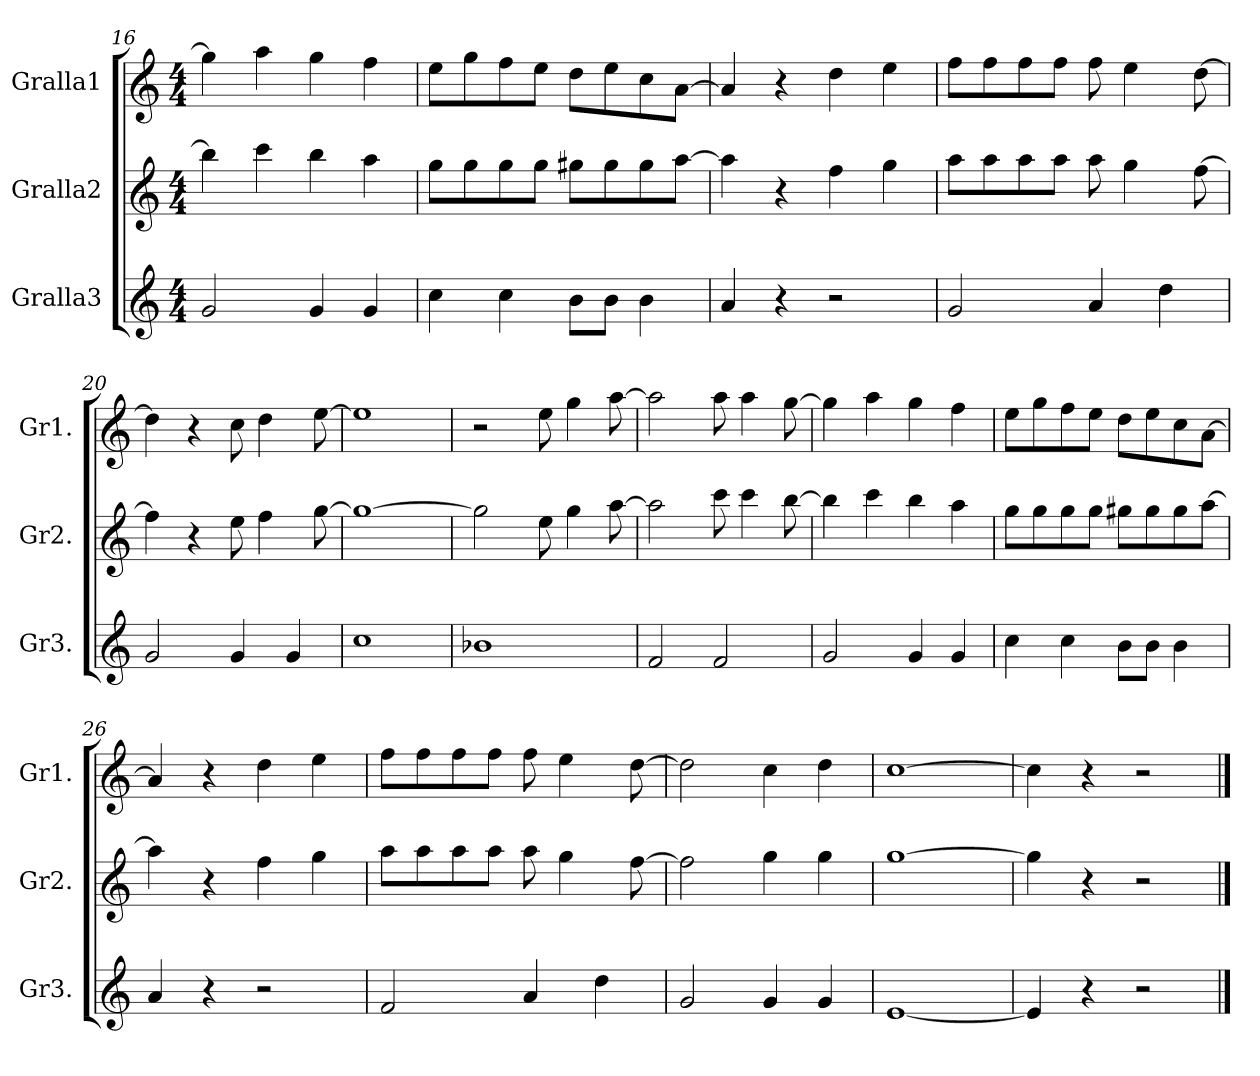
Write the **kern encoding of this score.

**kern	**kern	**kern
*part3	*part2	*part1
*staff3	*staff2	*staff1
*I"Gralla3	*I"Gralla2	*I"Gralla1
*I'Gr3.	*I'Gr2.	*I'Gr1.
*clefG2	*clefG2	*clefG2
*k[]	*k[]	*k[]
*M4/4	*M4/4	*M4/4
=16	=16	=16
2g/	4bb\]	4gg\]
.	4ccc\	4aa\
4g/	4bb\	4gg\
4g/	4aa\	4ff\
!!LO:LB:g=z
=17	=17	=17
4cc\	8gg\L	8ee\L
.	8gg\	8gg\
4cc\	8gg\	8ff\
.	8gg\J	8ee\J
8b\L	8gg#X\L	8dd\L
8b\J	8gg#\	8ee\
4b\	8gg#\	8cc\
.	[8aa\J	[8a\J
=18	=18	=18
4a/	4aa\]	4a/]
4r	4r	4r
2r	4ff\	4dd\
.	4gg\	4ee\
=19	=19	=19
2g/	8aa\L	8ff\L
.	8aa\	8ff\
.	8aa\	8ff\
.	8aa\J	8ff\J
4a/	8aa\	8ff\
.	4gg\	4ee\
4dd\	.	.
.	[8ff\	[8dd\
=20	=20	=20
2g/	4ff\]	4dd\]
.	4r	4r
4g/	8ee\	8cc\
.	4ff\	4dd\
4g/	.	.
.	[8gg\	[8ee\
=21	=21	=21
1cc	1gg_	1ee]
=22	=22	=22
1b-X	2gg\]	2r
.	8ee\	8ee\
.	4gg\	4gg\
.	[8aa\	[8aa\
=23	=23	=23
2f/	2aa\]	2aa\]
2f/	8ccc\	8aa\
.	4ccc\	4aa\
.	[8bb\	[8gg\
!!LO:LB:g=z
=24	=24	=24
2g/	4bb\]	4gg\]
.	4ccc\	4aa\
4g/	4bb\	4gg\
4g/	4aa\	4ff\
=25	=25	=25
4cc\	8gg\L	8ee\L
.	8gg\	8gg\
4cc\	8gg\	8ff\
.	8gg\J	8ee\J
8b\L	8gg#X\L	8dd\L
8b\J	8gg#\	8ee\
4b\	8gg#\	8cc\
.	[8aa\J	[8a\J
=26	=26	=26
4a/	4aa\]	4a/]
4r	4r	4r
2r	4ff\	4dd\
.	4gg\	4ee\
=27	=27	=27
2f/	8aa\L	8ff\L
.	8aa\	8ff\
.	8aa\	8ff\
.	8aa\J	8ff\J
4a/	8aa\	8ff\
.	4gg\	4ee\
4dd\	.	.
.	[8ff\	[8dd\
=28	=28	=28
2g/	2ff\]	2dd\]
4g/	4gg\	4cc\
4g/	4gg\	4dd\
=29	=29	=29
[1e	[1gg	[1cc
=30	=30	=30
4e/]	4gg\]	4cc\]
4r	4r	4r
2r	2r	2r
==	==	==
*-	*-	*-
